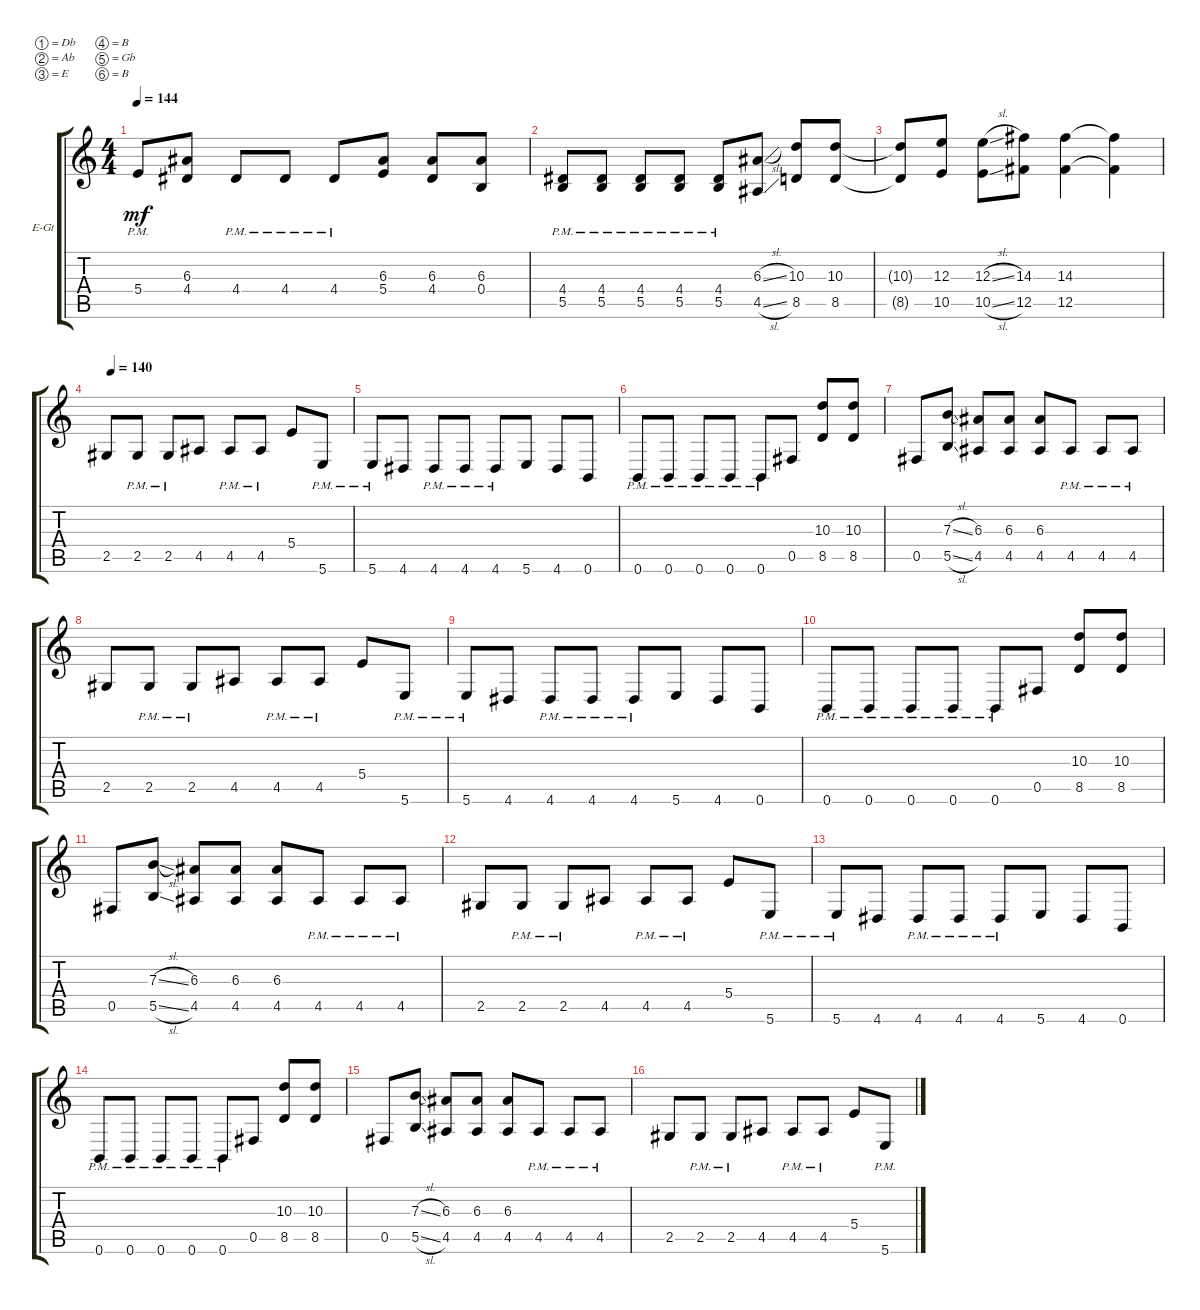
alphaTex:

\defaultSystemsLayout 4
\bracketExtendMode groupsimilarinstruments
\firstSystemTrackNameOrientation horizontal
\otherSystemsTrackNameOrientation horizontal
\track ("Mick Thomson" "E-Gt") {instrument distortionguitar}
\staff {score tabs}
\tuning (Db4 Ab3 E3 B2 Gb2 B1)
\ts (4 4)
\tempo 144
\clef g2
\ks c
5.4{pm}.8{dy mf} (6.3 4.4).8 4.4{pm}.8 4.4{pm}.8 4.4{pm}.8 (6.3 5.4).8 (6.3 4.4).8 (6.3 0.4).8 |
(4.4{pm} 5.5{pm}).8 (4.4{pm} 5.5{pm}).8 (4.4{pm} 5.5{pm}).8 (4.4{pm} 5.5{pm}).8 (4.4{pm} 5.5{pm}).8 (4.5{sl} 6.3{sl}).8 (8.5 10.3).8 (8.5 10.3).8 |
(8.5{t} 10.3{t}).8 (10.5 12.3).8 (10.5{sl} 12.3{sl}).8 (12.5 14.3).8 (12.5 14.3).4 (12.5{t} 14.3{t}).4 |
\tempo (140 0.0232558)
2.5.8 2.5{pm}.8 2.5{pm}.8 4.5.8 4.5{pm}.8 4.5{pm}.8 5.4.8 5.6{pm}.8 |
5.6{pm}.8 4.6.8 4.6{pm}.8 4.6{pm}.8 4.6{pm}.8 5.6.8 4.6.8 0.6.8 |
0.6{pm}.8 0.6{pm}.8 0.6{pm}.8 0.6{pm}.8 0.6{pm}.8 0.5.8 (8.5 10.3).8 (8.5 10.3).8 |
0.5.8 (5.5{sl} 7.3{sl}).8 (4.5 6.3).8 (4.5 6.3).8 (4.5 6.3).8 4.5{pm}.8 4.5{pm}.8 4.5{pm}.8 |
2.5.8 2.5{pm}.8 2.5{pm}.8 4.5.8 4.5{pm}.8 4.5{pm}.8 5.4.8 5.6{pm}.8 |
5.6{pm}.8 4.6.8 4.6{pm}.8 4.6{pm}.8 4.6{pm}.8 5.6.8 4.6.8 0.6.8 |
0.6{pm}.8 0.6{pm}.8 0.6{pm}.8 0.6{pm}.8 0.6{pm}.8 0.5.8 (8.5 10.3).8 (8.5 10.3).8 |
0.5.8 (5.5{sl} 7.3{sl}).8 (4.5 6.3).8 (4.5 6.3).8 (4.5 6.3).8 4.5{pm}.8 4.5{pm}.8 4.5{pm}.8 |
2.5.8 2.5{pm}.8 2.5{pm}.8 4.5.8 4.5{pm}.8 4.5{pm}.8 5.4.8 5.6{pm}.8 |
5.6{pm}.8 4.6.8 4.6{pm}.8 4.6{pm}.8 4.6{pm}.8 5.6.8 4.6.8 0.6.8 |
0.6{pm}.8 0.6{pm}.8 0.6{pm}.8 0.6{pm}.8 0.6{pm}.8 0.5.8 (8.5 10.3).8 (8.5 10.3).8 |
0.5.8 (5.5{sl} 7.3{sl}).8 (4.5 6.3).8 (4.5 6.3).8 (4.5 6.3).8 4.5{pm}.8 4.5{pm}.8 4.5{pm}.8 |
2.5.8 2.5{pm}.8 2.5{pm}.8 4.5.8 4.5{pm}.8 4.5{pm}.8 5.4.8 5.6{pm}.8
